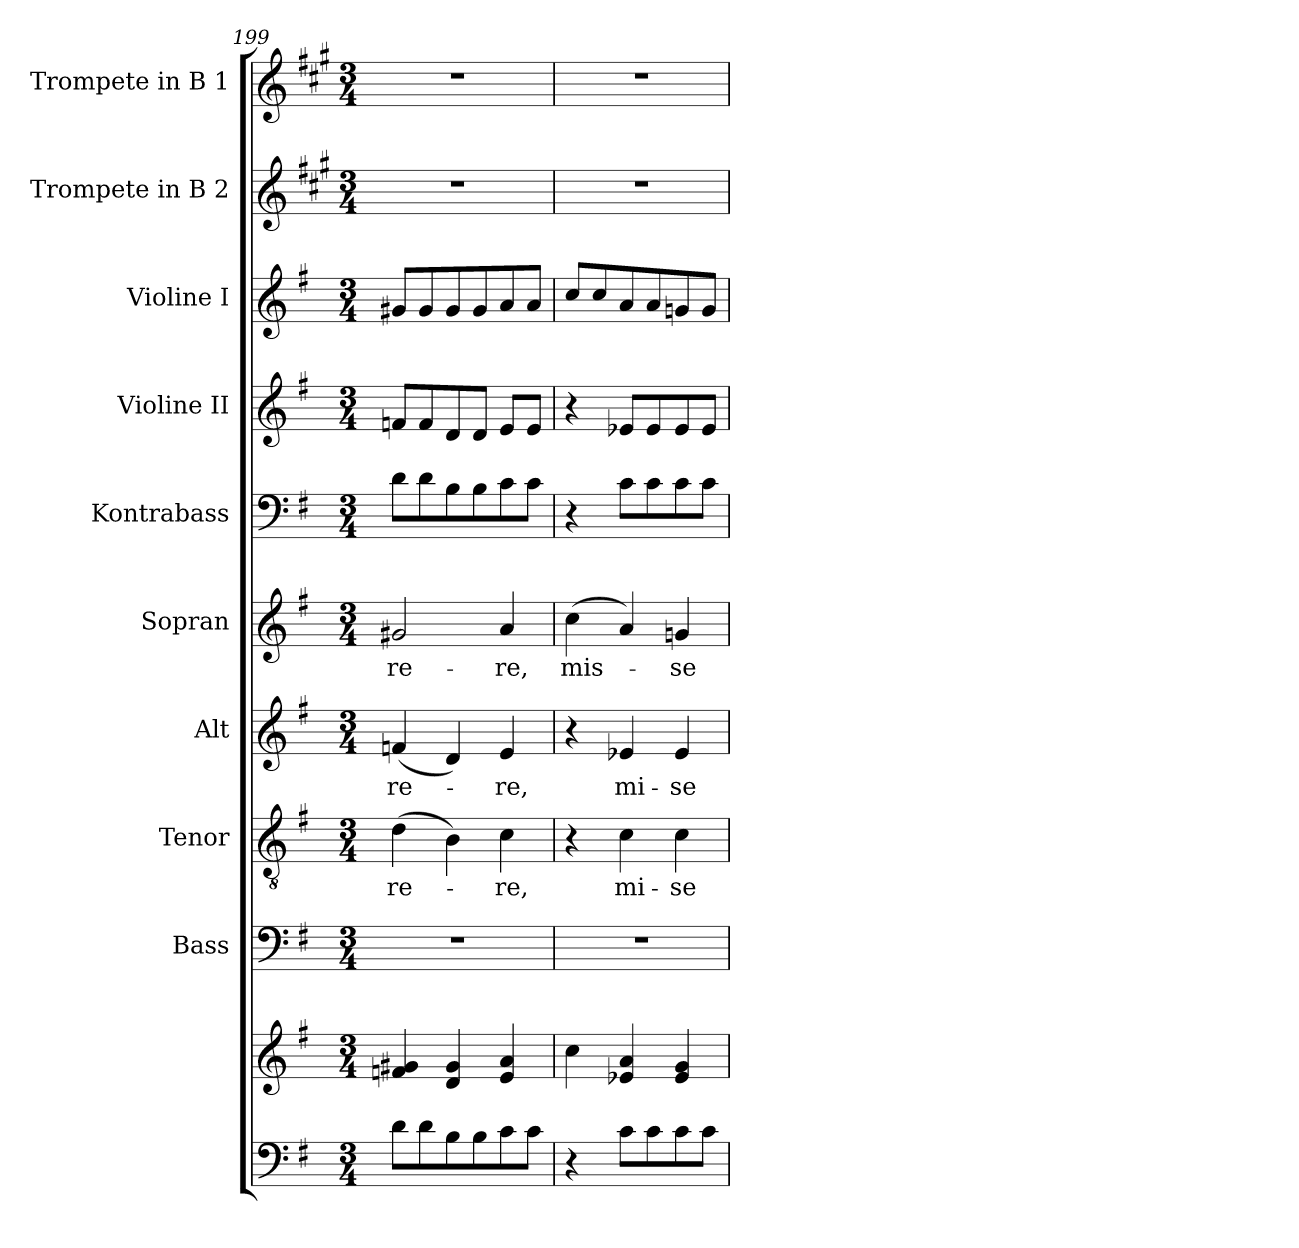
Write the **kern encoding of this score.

**kern	**kern	**kern	**kern	**text	**kern	**text	**kern	**text	**kern	**kern	**kern	**kern	**kern
*part10	*part10	*part9	*part8	*part8	*part7	*part7	*part6	*part6	*part5	*part4	*part3	*part2	*part1
*staff11	*staff10	*staff9	*staff8	*staff8	*staff7	*staff7	*staff6	*staff6	*staff5	*staff4	*staff3	*staff2	*staff1
*	*	*I"Bass	*I"Tenor	*	*I"Alt	*	*I"Sopran	*	*I"Kontrabass	*I"Violine II	*I"Violine I	*I"Trompete in B 2	*I"Trompete in B 1
*	*	*I'B.	*I'T.	*	*I'A.	*	*I'S.	*	*I'Kb.	*I'Vl. II	*I'Vl. I	*I'Tr. 2	*I'Tr. 1
!!LO:PB:g=z
*clefF4	*clefG2	*clefF4	*clefGv2	*	*clefG2	*	*clefG2	*	*clefF4	*clefG2	*clefG2	*clefG2	*clefG2
*	*	*	*	*	*	*	*	*	*ITrd7c12	*	*	*ITrd1c2	*ITrd1c2
*k[f#]	*k[f#]	*k[f#]	*k[f#]	*	*k[f#]	*	*k[f#]	*	*k[f#]	*k[f#]	*k[f#]	*k[f#]	*k[f#]
*G:	*G:	*G:	*G:	*	*G:	*	*G:	*	*G:	*G:	*G:	*G:	*G:
*M3/4	*M3/4	*M3/4	*M3/4	*	*M3/4	*	*M3/4	*	*M3/4	*M3/4	*M3/4	*M3/4	*M3/4
=199	=199	=199	=199	=199	=199	=199	=199	=199	=199	=199	=199	=199	=199
!	!	!	!	!LO:LY:b	!	!LO:LY:b	!	!LO:LY:b	!	!	!	!	!
8d\L	4fn/ 4g#X/	2.r	(>4d\	-re-	(<4fn/	-re-	2g#X/	-re-	8D\L	8fn/L	8g#X/L	2.r	2.r
8d\	.	.	.	.	.	.	.	.	8D\	8f/	8g#/	.	.
8B\	4d/ 4g#/	.	4B\)	.	4d/)	.	.	.	8BB\	8d/	8g#/	.	.
8B\	.	.	.	.	.	.	.	.	8BB\	8d/J	8g#/	.	.
!	!	!	!	!LO:LY:b	!	!LO:LY:b	!	!LO:LY:b	!	!	!	!	!
8c\	4e/ 4a/	.	4c\	-re,	4e/	-re,	4a/	-re,	8C\	8e/L	8a/	.	.
8c\J	.	.	.	.	.	.	.	.	8C\J	8e/J	8a/J	.	.
=200	=200	=200	=200	=200	=200	=200	=200	=200	=200	=200	=200	=200	=200
!	!	!	!	!	!	!	!	!LO:LY:b	!	!	!	!	!
4r	4cc\	2.r	4r	.	4r	.	(>4cc\	mis-	4r	4r	8cc/L	2.r	2.r
.	.	.	.	.	.	.	.	.	.	.	8cc/	.	.
!	!	!	!	!LO:LY:b	!	!LO:LY:b	!	!	!	!	!	!	!
8c\L	4e-X/ 4a/	.	4c\	mi-	4e-X/	mi-	4a/)	.	8C\L	8e-X/L	8a/	.	.
8c\	.	.	.	.	.	.	.	.	8C\	8e-/	8a/	.	.
!	!	!	!	!LO:LY:b	!	!LO:LY:b	!	!LO:LY:b	!	!	!	!	!
8c\	4e-/ 4g/	.	4c\	-se-	4e-/	-se-	4gn/	-se-	8C\	8e-/	8gn/	.	.
8c\J	.	.	.	.	.	.	.	.	8C\J	8e-/J	8g/J	.	.
=	=	=	=	=	=	=	=	=	=	=	=	=	=
*-	*-	*-	*-	*-	*-	*-	*-	*-	*-	*-	*-	*-	*-
